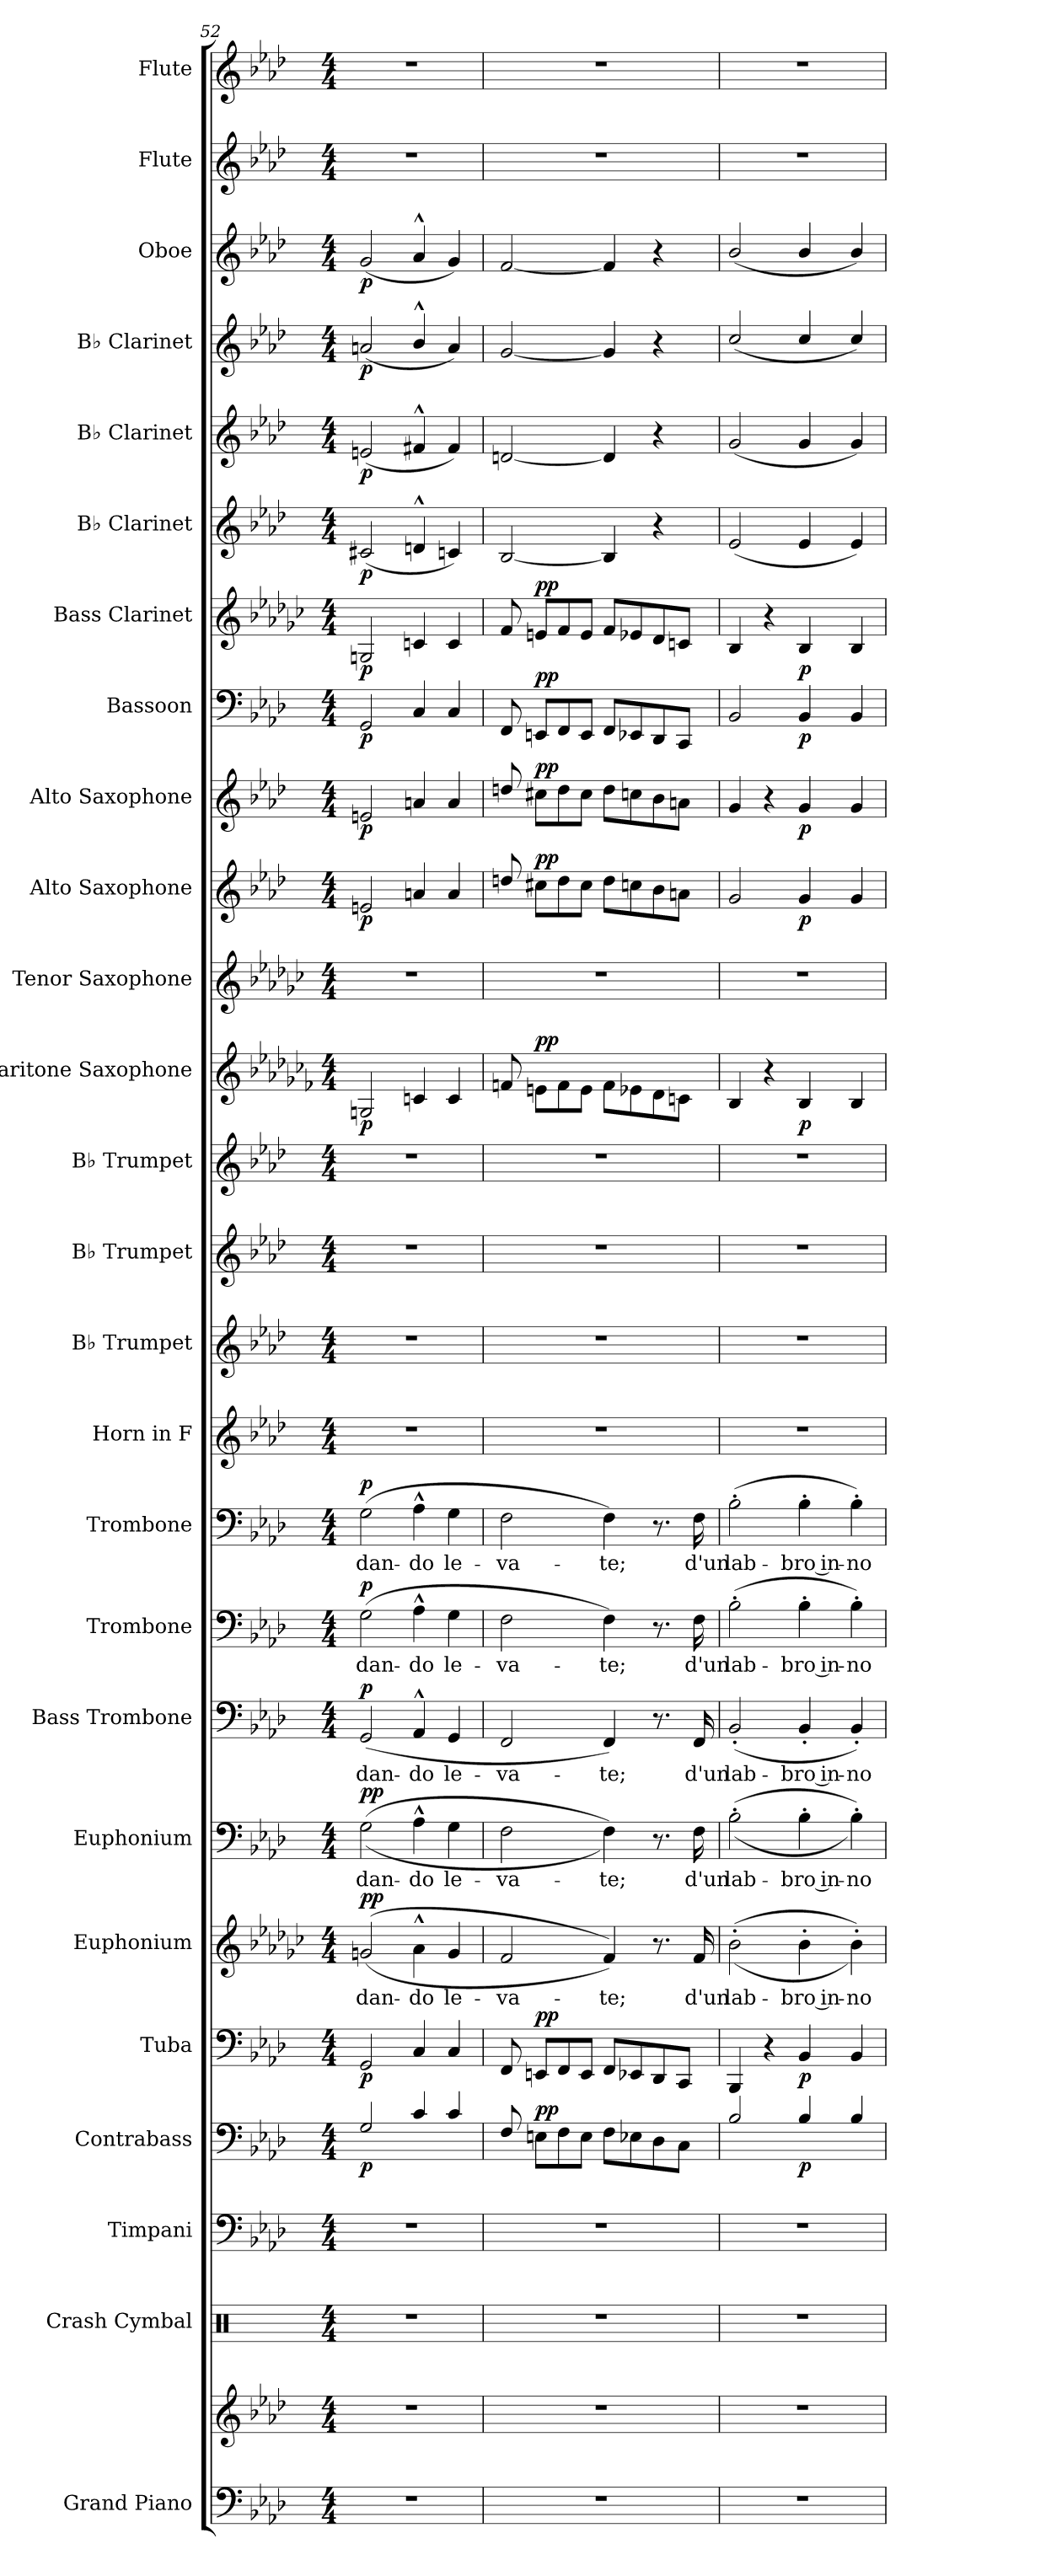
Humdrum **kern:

**kern	**kern	**kern	**kern	**kern	**dynam	**kern	**dynam	**kern	**text	**dynam	**kern	**text	**dynam	**kern	**text	**dynam	**kern	**text	**dynam	**kern	**text	**dynam	**kern	**kern	**kern	**kern	**kern	**dynam	**kern	**kern	**dynam	**kern	**dynam	**kern	**dynam	**kern	**dynam	**kern	**dynam	**kern	**dynam	**kern	**dynam	**kern	**dynam	**kern	**kern
*part26	*part26	*part25	*part24	*part23	*part23	*part22	*part22	*part21	*part21	*part21	*part20	*part20	*part20	*part19	*part19	*part19	*part18	*part18	*part18	*part17	*part17	*part17	*part16	*part15	*part14	*part13	*part12	*part12	*part11	*part10	*part10	*part9	*part9	*part8	*part8	*part7	*part7	*part6	*part6	*part5	*part5	*part4	*part4	*part3	*part3	*part2	*part1
*staff27	*staff26	*staff25	*staff24	*staff23	*staff23	*staff22	*staff22	*staff21	*staff21	*staff21	*staff20	*staff20	*staff20	*staff19	*staff19	*staff19	*staff18	*staff18	*staff18	*staff17	*staff17	*staff17	*staff16	*staff15	*staff14	*staff13	*staff12	*staff12	*staff11	*staff10	*staff10	*staff9	*staff9	*staff8	*staff8	*staff7	*staff7	*staff6	*staff6	*staff5	*staff5	*staff4	*staff4	*staff3	*staff3	*staff2	*staff1
*I"Grand Piano	*	*I"Crash Cymbal	*I"Timpani	*I"Contrabass	*	*I"Tuba	*	*I"Euphonium	*	*	*I"Euphonium	*	*	*I"Bass Trombone	*	*	*I"Trombone	*	*	*I"Trombone	*	*	*I"Horn in F	*I"B♭ Trumpet	*I"B♭ Trumpet	*I"B♭ Trumpet	*I"Baritone Saxophone	*	*I"Tenor Saxophone	*I"Alto Saxophone	*	*I"Alto Saxophone	*	*I"Bassoon	*	*I"Bass Clarinet	*	*I"B♭ Clarinet	*	*I"B♭ Clarinet	*	*I"B♭ Clarinet	*	*I"Oboe	*	*I"Flute	*I"Flute
*I'Pno.	*	*I'Cr. Cym.	*I'Timp.	*I'Cb.	*	*I'Tba.	*	*I'Euph.	*	*	*I'Euph.	*	*	*I'B. Tbn.	*	*	*I'Tbn.	*	*	*I'Tbn.	*	*	*	*I'B♭ Tpt.	*I'B♭ Tpt.	*I'B♭ Tpt.	*I'Bar. Sax.	*	*I'T. Sax.	*I'A. Sax.	*	*I'A. Sax.	*	*I'Bsn.	*	*I'B. Cl.	*	*I'B♭ Cl.	*	*I'B♭ Cl.	*	*I'B♭ Cl.	*	*I'Ob.	*	*I'Fl.	*I'Fl.
*clefF4	*clefG2	*clefX	*clefF4	*clefF4	*	*clefF4	*	*clefG2	*	*	*clefF4	*	*	*clefF4	*	*	*clefF4	*	*	*clefF4	*	*	*clefG2	*clefG2	*clefG2	*clefG2	*clefG2	*	*clefG2	*clefG2	*	*clefG2	*	*clefF4	*	*clefG2	*	*clefG2	*	*clefG2	*	*clefG2	*	*clefG2	*	*clefG2	*clefG2
*	*	*	*	*ITrd7c12	*	*	*	*ITrd8c14	*	*	*	*	*	*	*	*	*	*	*	*	*	*	*ITrd4c7	*ITrd1c2	*ITrd1c2	*ITrd1c2	*ITrd12c21	*	*ITrd8c14	*ITrd5c9	*	*ITrd5c9	*	*	*	*ITrd8c14	*	*ITrd1c2	*	*ITrd1c2	*	*ITrd1c2	*	*	*	*	*
*k[b-e-a-d-]	*k[b-e-a-d-]	*k[]	*k[b-e-a-d-]	*k[b-e-a-d-]	*	*k[b-e-a-d-]	*	*k[b-e-a-d-g-c-]	*	*	*k[b-e-a-d-]	*	*	*k[b-e-a-d-]	*	*	*k[b-e-a-d-]	*	*	*k[b-e-a-d-]	*	*	*k[b-e-a-d-g-]	*k[b-e-a-d-g-c-]	*k[b-e-a-d-g-c-]	*k[b-e-a-d-g-c-]	*k[b-e-a-d-g-c-f-]	*	*k[b-e-a-d-g-c-]	*k[b-e-a-d-g-c-f-]	*	*k[b-e-a-d-g-c-f-]	*	*k[b-e-a-d-]	*	*k[b-e-a-d-g-c-]	*	*k[b-e-a-d-g-c-]	*	*k[b-e-a-d-g-c-]	*	*k[b-e-a-d-g-c-]	*	*k[b-e-a-d-]	*	*k[b-e-a-d-]	*k[b-e-a-d-]
*M4/4	*M4/4	*M4/4	*M4/4	*M4/4	*	*M4/4	*	*M4/4	*	*	*M4/4	*	*	*M4/4	*	*	*M4/4	*	*	*M4/4	*	*	*M4/4	*M4/4	*M4/4	*M4/4	*M4/4	*	*M4/4	*M4/4	*	*M4/4	*	*M4/4	*	*M4/4	*	*M4/4	*	*M4/4	*	*M4/4	*	*M4/4	*	*M4/4	*M4/4
=52	=52	=52	=52	=52	=52	=52	=52	=52	=52	=52	=52	=52	=52	=52	=52	=52	=52	=52	=52	=52	=52	=52	=52	=52	=52	=52	=52	=52	=52	=52	=52	=52	=52	=52	=52	=52	=52	=52	=52	=52	=52	=52	=52	=52	=52	=52	=52
!	!	!	!	!	!LO:DY:b	!	!LO:DY:b	!	!LO:LY:b	!LO:DY:a	!	!LO:LY:b	!	!	!LO:LY:b	!	!	!LO:LY:b	!	!	!LO:LY:b	!	!	!	!	!	!	!	!	!	!	!	!	!	!	!	!	!	!	!	!	!	!	!	!	!	!
!	!	!	!	!	!	!	!	!	!	!LO:DY:n=1:a	!	!	!LO:DY:a	!	!	!	!	!	!	!	!	!	!	!	!	!	!	!	!	!	!	!	!	!	!	!	!	!	!	!	!	!	!	!	!	!	!
!	!	!	!	!	!	!	!	!	!	!	!	!	!LO:DY:n=1:a	!	!	!LO:DY:a	!	!	!LO:DY:a	!	!	!LO:DY:a	!	!	!	!	!	!LO:DY:b	!	!	!LO:DY:b	!	!LO:DY:b	!	!LO:DY:b	!	!LO:DY:b	!	!LO:DY:b	!	!LO:DY:b	!	!LO:DY:b	!	!LO:DY:b	!	!
1r	1r	1r	1r	2GG/	p	2GG/	p	(>(>2Gn/	-dan-	p p	(>(>2G\	-dan-	p p	(>2GG/	-dan-	p	(>2G\	-dan-	p	(>2G\	-dan-	p	1r	1r	1r	1r	2GGn/	p	1r	2Gn/	p	2Gn/	p	2GG/	p	2GGn/	p	(<2Bn/	p	(<2dn/	p	(<2gn/	p	(<2g/	p	1r	1r
!	!	!	!	!	!	!	!	!	!LO:LY:b	!	!	!LO:LY:b	!	!	!LO:LY:b	!	!	!LO:LY:b	!	!	!LO:LY:b	!	!	!	!	!	!	!	!	!	!	!	!	!	!	!	!	!	!	!	!	!	!	!	!	!	!
.	.	.	.	4C/	.	4C/	.	4A-^^\	-do	.	4A-^^\	-do	.	4AA-^^/	-do	.	4A-^^\	-do	.	4A-^^\	-do	.	.	.	.	.	4Cn/	.	.	4cn/	.	4cn/	.	4C/	.	4Cn/	.	4cn^^/	.	4en^^/	.	4a-^^/	.	4a-^^/	.	.	.
!	!	!	!	!	!	!	!	!	!LO:LY:b	!	!	!LO:LY:b	!	!	!LO:LY:b	!	!	!LO:LY:b	!	!	!LO:LY:b	!	!	!	!	!	!	!	!	!	!	!	!	!	!	!	!	!	!	!	!	!	!	!	!	!	!
.	.	.	.	4C/	.	4C/	.	4G/	le-	.	4G\	le-	.	4GG/	le-	.	4G\	le-	.	4G\	le-	.	.	.	.	.	4C/	.	.	4c/	.	4c/	.	4C/	.	4C/	.	4B-X/)	.	4e/)	.	4g/)	.	4g/)	.	.	.
!!LO:PB:g=z
=53	=53	=53	=53	=53	=53	=53	=53	=53	=53	=53	=53	=53	=53	=53	=53	=53	=53	=53	=53	=53	=53	=53	=53	=53	=53	=53	=53	=53	=53	=53	=53	=53	=53	=53	=53	=53	=53	=53	=53	=53	=53	=53	=53	=53	=53	=53	=53
!	!	!	!	!	!	!	!	!	!LO:LY:b	!	!	!LO:LY:b	!	!	!LO:LY:b	!	!	!LO:LY:b	!	!	!LO:LY:b	!	!	!	!	!	!	!	!	!	!	!	!	!	!	!	!	!	!	!	!	!	!	!	!	!	!
1r	1r	1r	1r	8FF/	.	8FF/	.	2F/	-va-	.	2F\	-va-	.	2FF/	-va-	.	2F\	-va-	.	2F\	-va-	.	1r	1r	1r	1r	8Fn/	.	1r	8fn/	.	8fn/	.	8FF/	.	8F/	.	[2A-/	.	[2cn/	.	[2f/	.	[2f/	.	1r	1r
!	!	!	!	!	!LO:DY:a	!	!LO:DY:a	!	!	!	!	!	!	!	!	!	!	!	!	!	!	!	!	!	!	!	!	!LO:DY:a	!	!	!LO:DY:a	!	!LO:DY:a	!	!LO:DY:a	!	!LO:DY:a	!	!	!	!	!	!	!	!	!	!
.	.	.	.	8EEn\L	pp	8EEn/L	pp	.	.	.	.	.	.	.	.	.	.	.	.	.	.	.	.	.	.	.	8En\L	pp	.	8en\L	pp	8en\L	pp	8EEn/L	pp	8En/L	pp	.	.	.	.	.	.	.	.	.	.
.	.	.	.	8FF\	.	8FF/	.	.	.	.	.	.	.	.	.	.	.	.	.	.	.	.	.	.	.	.	8F\	.	.	8f\	.	8f\	.	8FF/	.	8F/	.	.	.	.	.	.	.	.	.	.	.
.	.	.	.	8EE\J	.	8EE/J	.	.	.	.	.	.	.	.	.	.	.	.	.	.	.	.	.	.	.	.	8E\J	.	.	8e\J	.	8e\J	.	8EE/J	.	8E/J	.	.	.	.	.	.	.	.	.	.	.
!	!	!	!	!	!	!	!	!	!LO:LY:b	!	!	!LO:LY:b	!	!	!LO:LY:b	!	!	!LO:LY:b	!	!	!LO:LY:b	!	!	!	!	!	!	!	!	!	!	!	!	!	!	!	!	!	!	!	!	!	!	!	!	!	!
.	.	.	.	8FF\L	.	8FF/L	.	4F/))	-te;	.	4F\))	-te;	.	4FF/)	-te;	.	4F\)	-te;	.	4F\)	-te;	.	.	.	.	.	8F\L	.	.	8f\L	.	8f\L	.	8FF/L	.	8F/L	.	4A-/]	.	4c/]	.	4f/]	.	4f/]	.	.	.
.	.	.	.	8EE-X\	.	8EE-X/	.	.	.	.	.	.	.	.	.	.	.	.	.	.	.	.	.	.	.	.	8E-X\	.	.	8e-X\	.	8e-X\	.	8EE-X/	.	8E-X/	.	.	.	.	.	.	.	.	.	.	.
.	.	.	.	8DD-\	.	8DD-/	.	8.r	.	.	8.r	.	.	8.r	.	.	8.r	.	.	8.r	.	.	.	.	.	.	8D-\	.	.	8d-\	.	8d-\	.	8DD-/	.	8D-/	.	4r	.	4r	.	4r	.	4r	.	.	.
.	.	.	.	8CC\J	.	8CC/J	.	.	.	.	.	.	.	.	.	.	.	.	.	.	.	.	.	.	.	.	8Cn\J	.	.	8cn\J	.	8cn\J	.	8CC/J	.	8Cn/J	.	.	.	.	.	.	.	.	.	.	.
!	!	!	!	!	!	!	!	!	!LO:LY:b	!	!	!LO:LY:b	!	!	!LO:LY:b	!	!	!LO:LY:b	!	!	!LO:LY:b	!	!	!	!	!	!	!	!	!	!	!	!	!	!	!	!	!	!	!	!	!	!	!	!	!	!
.	.	.	.	.	.	.	.	16F/	d'un	.	16F\	d'un	.	16FF/	d'un	.	16F\	d'un	.	16F\	d'un	.	.	.	.	.	.	.	.	.	.	.	.	.	.	.	.	.	.	.	.	.	.	.	.	.	.
=54	=54	=54	=54	=54	=54	=54	=54	=54	=54	=54	=54	=54	=54	=54	=54	=54	=54	=54	=54	=54	=54	=54	=54	=54	=54	=54	=54	=54	=54	=54	=54	=54	=54	=54	=54	=54	=54	=54	=54	=54	=54	=54	=54	=54	=54	=54	=54
!	!	!	!	!	!	!	!	!	!LO:LY:b	!	!	!LO:LY:b	!	!	!LO:LY:b	!	!	!LO:LY:b	!	!	!LO:LY:b	!	!	!	!	!	!	!	!	!	!	!	!	!	!	!	!	!	!	!	!	!	!	!	!	!	!
1r	1r	1r	1r	2BB-/	.	4BBB-/	.	(>(>2B-'\	lab-	.	(>(>2B-'\	lab-	.	(>2BB-'/	lab-	.	(>2B-'\	lab-	.	(>2B-'\	lab-	.	1r	1r	1r	1r	4BB-/	.	1r	2B-/	.	4B-/	.	2BB-/	.	4BB-/	.	(>2d-/	.	(>2f/	.	(>2b-/	.	(>2b-/	.	1r	1r
.	.	.	.	.	.	4r	.	.	.	.	.	.	.	.	.	.	.	.	.	.	.	.	.	.	.	.	4r	.	.	.	.	4r	.	.	.	4r	.	.	.	.	.	.	.	.	.	.	.
!	!	!	!	!	!LO:DY:b	!	!LO:DY:b	!	!LO:LY:b	!	!	!LO:LY:b	!	!	!LO:LY:b	!	!	!LO:LY:b	!	!	!LO:LY:b	!	!	!	!	!	!	!LO:DY:b	!	!	!LO:DY:b	!	!LO:DY:b	!	!LO:DY:b	!	!LO:DY:b	!	!	!	!	!	!	!	!	!	!
.	.	.	.	4BB-/	p	4BB-/	p	4B-'\	bro in-	.	4B-'\	bro in-	.	4BB-'/	bro in-	.	4B-'\	bro in-	.	4B-'\	bro in-	.	.	.	.	.	4BB-/	p	.	4B-/	p	4B-/	p	4BB-/	p	4BB-/	p	4d-/	.	4f/	.	4b-/	.	4b-/	.	.	.
!	!	!	!	!	!	!	!	!	!LO:LY:b	!	!	!LO:LY:b	!	!	!LO:LY:b	!	!	!LO:LY:b	!	!	!LO:LY:b	!	!	!	!	!	!	!	!	!	!	!	!	!	!	!	!	!	!	!	!	!	!	!	!	!	!
.	.	.	.	4BB-/	.	4BB-/	.	4B-'\))	-no-	.	4B-'\))	-no-	.	4BB-'/)	-no-	.	4B-'\)	-no-	.	4B-'\)	-no-	.	.	.	.	.	4BB-/	.	.	4B-/	.	4B-/	.	4BB-/	.	4BB-/	.	4d-/)	.	4f/)	.	4b-/)	.	4b-/)	.	.	.
=	=	=	=	=	=	=	=	=	=	=	=	=	=	=	=	=	=	=	=	=	=	=	=	=	=	=	=	=	=	=	=	=	=	=	=	=	=	=	=	=	=	=	=	=	=	=	=
*-	*-	*-	*-	*-	*-	*-	*-	*-	*-	*-	*-	*-	*-	*-	*-	*-	*-	*-	*-	*-	*-	*-	*-	*-	*-	*-	*-	*-	*-	*-	*-	*-	*-	*-	*-	*-	*-	*-	*-	*-	*-	*-	*-	*-	*-	*-	*-
